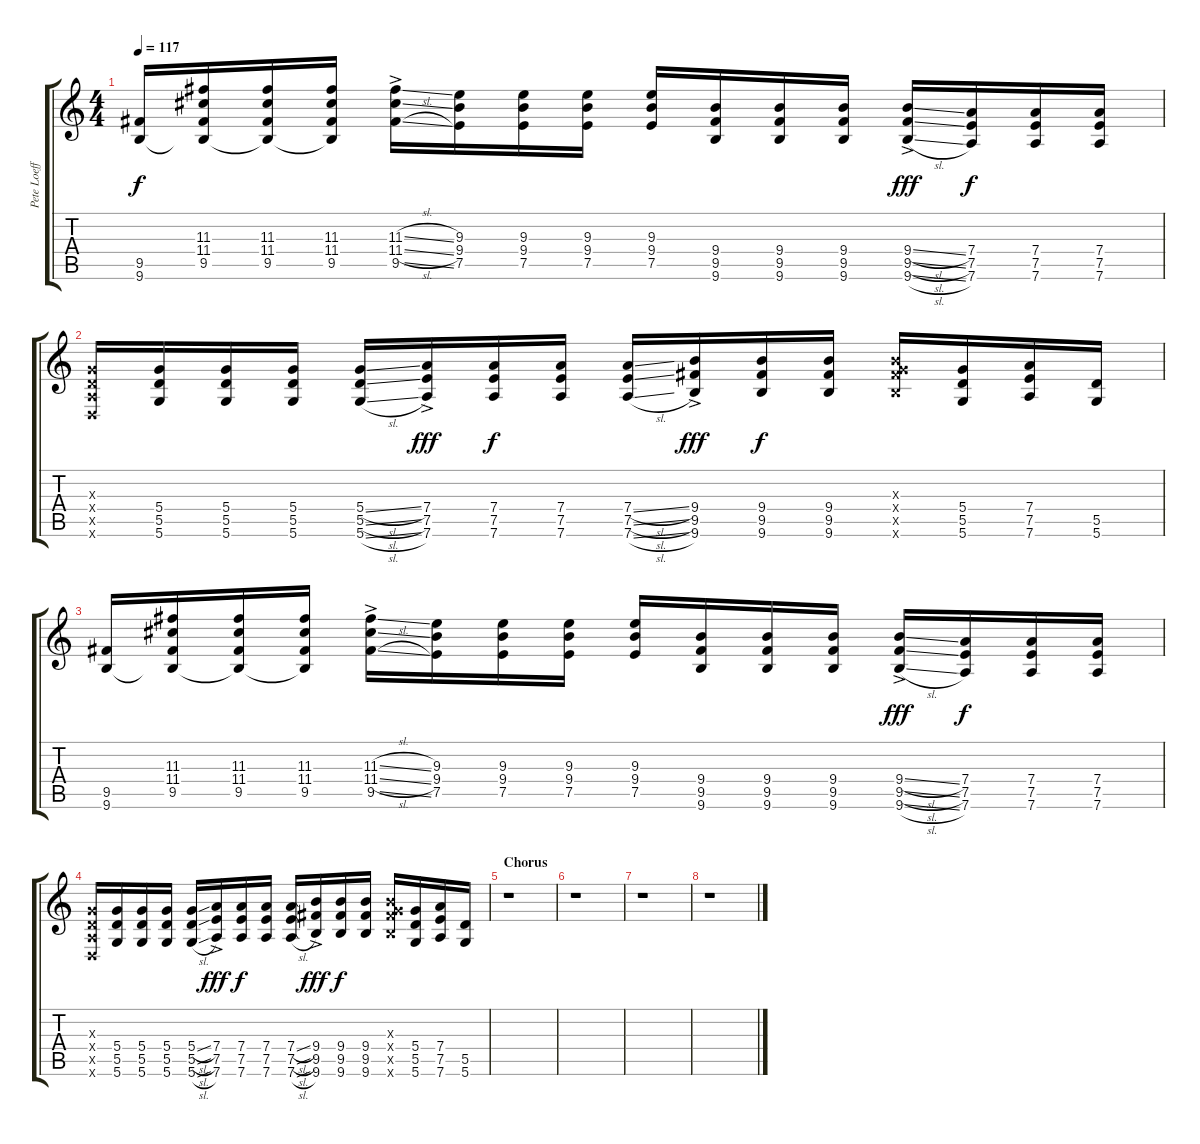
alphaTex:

\track ("Pete Loeffler - Clean Guitar" "Pete Loeff") {instrument electricguitarjazz}
\staff {score tabs}
\tuning (E4 B3 G3 D3 A2 D2) {hide}
\ts (4 4)
\tempo 117
\clef g2
\ks c
(9.5 9.6).16{dy f} (11.3 11.4 9.5 9.6{t}).16 (11.3 11.4 9.5 9.6{t}).16 (11.3 11.4 9.5 9.6{t}).16 (11.3{sl ac} 11.4{sl ac} 9.5{sl ac}).16 (9.3 9.4 7.5).16 (9.3 9.4 7.5).16 (9.3 9.4 7.5).16 (9.3 9.4 7.5).16 (9.4 9.5 9.6).16 (9.4 9.5 9.6).16 (9.4 9.5 9.6).16 (9.4{sl ac} 9.5{sl ac} 9.6{sl ac}).16{dy fff} (7.4 7.5 7.6).16{dy f} (7.4 7.5 7.6).16 (7.4 7.5 7.6).16 |
(0.3{x} 0.4{x} 0.5{x} 0.6{x}).16 (5.4 5.5 5.6).16 (5.4 5.5 5.6).16 (5.4 5.5 5.6).16 (5.4{sl} 5.5{sl} 5.6{sl}).16 (7.4{ac} 7.5{ac} 7.6{ac}).16{dy fff} (7.4 7.5 7.6).16{dy f} (7.4 7.5 7.6).16 (7.4{sl} 7.5{sl} 7.6{sl}).16 (9.4{ac} 9.5{ac} 9.6{ac}).16{dy fff} (9.4 9.5 9.6).16{dy f} (9.4 9.5 9.6).16 (0.3{x} 9.4{x} 9.5{x} 9.6{x}).16 (5.4 5.5 5.6).16 (7.4 7.5 7.6).16 (5.5 5.6).16 |
(9.5 9.6).16 (11.3 11.4 9.5 9.6{t}).16 (11.3 11.4 9.5 9.6{t}).16 (11.3 11.4 9.5 9.6{t}).16 (11.3{sl ac} 11.4{sl ac} 9.5{sl ac}).16 (9.3 9.4 7.5).16 (9.3 9.4 7.5).16 (9.3 9.4 7.5).16 (9.3 9.4 7.5).16 (9.4 9.5 9.6).16 (9.4 9.5 9.6).16 (9.4 9.5 9.6).16 (9.4{sl ac} 9.5{sl ac} 9.6{sl ac}).16{dy fff} (7.4 7.5 7.6).16{dy f} (7.4 7.5 7.6).16 (7.4 7.5 7.6).16 |
(0.3{x} 0.4{x} 0.5{x} 0.6{x}).16 (5.4 5.5 5.6).16 (5.4 5.5 5.6).16 (5.4 5.5 5.6).16 (5.4{sl} 5.5{sl} 5.6{sl}).16 (7.4{ac} 7.5{ac} 7.6{ac}).16{dy fff} (7.4 7.5 7.6).16{dy f} (7.4 7.5 7.6).16 (7.4{sl} 7.5{sl} 7.6{sl}).16 (9.4{ac} 9.5{ac} 9.6{ac}).16{dy fff} (9.4 9.5 9.6).16{dy f} (9.4 9.5 9.6).16 (0.3{x} 9.4{x} 9.5{x} 9.6{x}).16 (5.4 5.5 5.6).16 (7.4 7.5 7.6).16 (5.5 5.6).16 |
\section ("" "Chorus")
r.1 |
r.1 |
r.1 |
r.1
